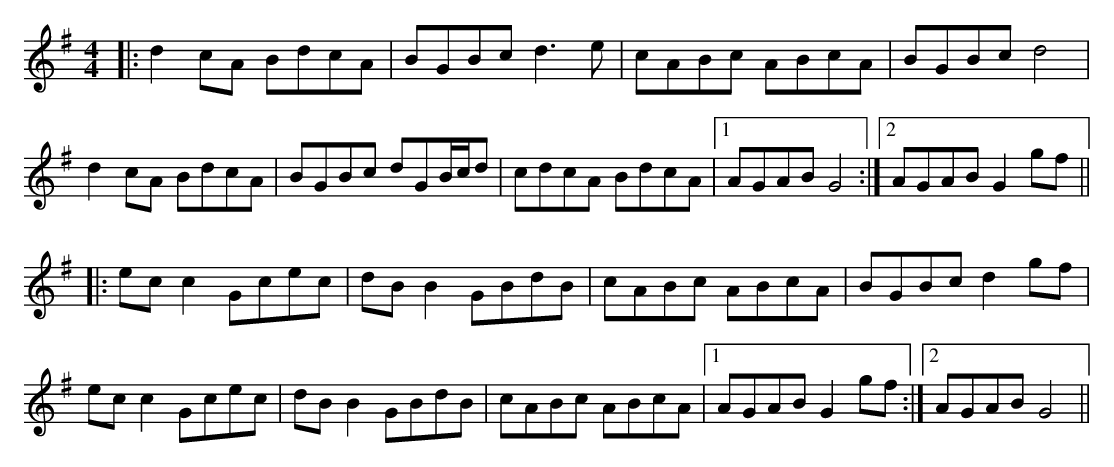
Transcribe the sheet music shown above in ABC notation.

X:1
M:4/4
K:G
|:d2 cA BdcA|BGBc d3 e|cABc ABcA|BGBc d4|
d2 cA BdcA|BGBc dGB/c/d|cdcA BdcA|1 AGAB G4:|2 AGAB G2 gf||
|:ec c2 Gcec|dB B2 GBdB|cABc ABcA|BGBc d2 gf|
ec c2 Gcec|dB B2 GBdB|cABc ABcA|1 AGAB G2 gf:|2 AGAB G4||
